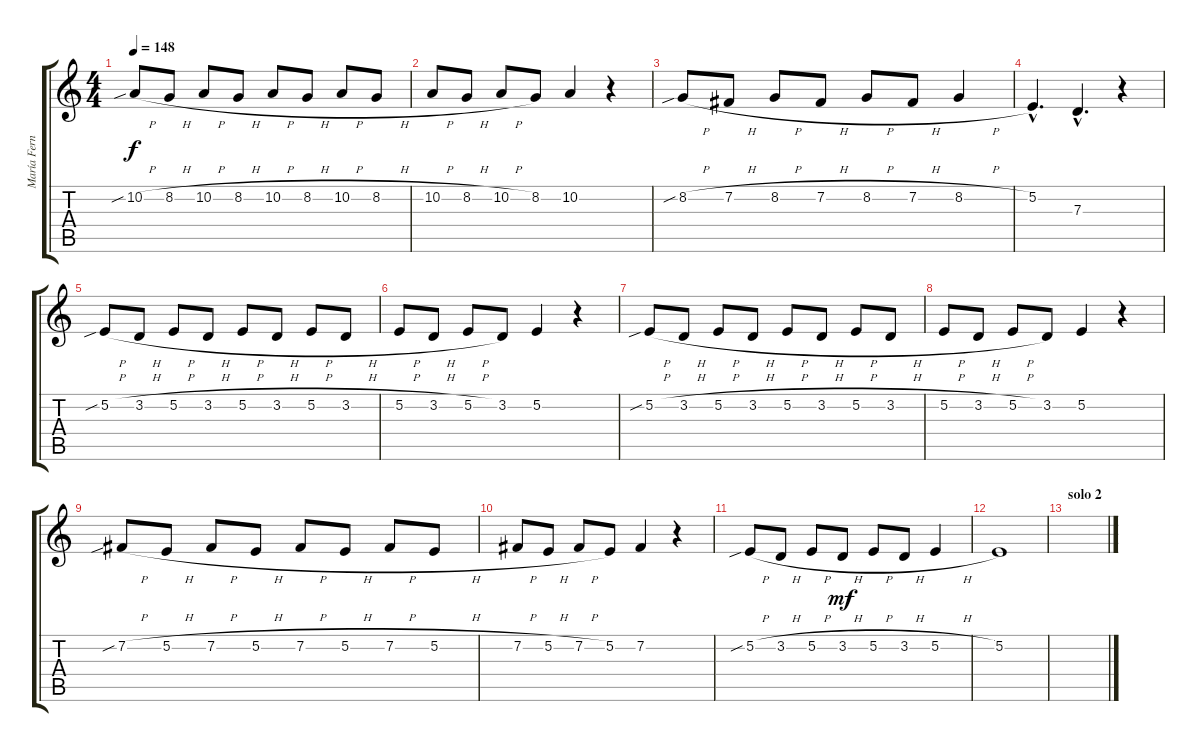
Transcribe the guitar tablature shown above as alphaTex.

\track ("María Fernanda (voz)" "María Fern") {instrument lead3calliope}
\staff {score tabs}
\tuning (E4 B3 G3 D3 A2 E2) {hide}
\ts (4 4)
\tempo 148
\clef g2
\ks c
10.2{sib h}.8{dy f} 8.2{h}.8 10.2{h}.8 8.2{h}.8 10.2{h}.8 8.2{h}.8 10.2{h}.8 8.2{h}.8 |
10.2{h}.8 8.2{h}.8 10.2{h}.8 8.2.8 10.2.4 r.4 |
8.2{sib h}.8 7.2{h}.8 8.2{h}.8 7.2{h}.8 8.2{h}.8 7.2{h}.8 8.2{h}.4 |
5.2{hac}.4{d} 7.3{hac}.4{d} r.4 |
5.2{sib h}.8 3.2{h}.8 5.2{h}.8 3.2{h}.8 5.2{h}.8 3.2{h}.8 5.2{h}.8 3.2{h}.8 |
5.2{h}.8 3.2{h}.8 5.2{h}.8 3.2.8 5.2.4 r.4 |
5.2{sib h}.8 3.2{h}.8 5.2{h}.8 3.2{h}.8 5.2{h}.8 3.2{h}.8 5.2{h}.8 3.2{h}.8 |
5.2{h}.8 3.2{h}.8 5.2{h}.8 3.2.8 5.2.4 r.4 |
7.2{sib h}.8 5.2{h}.8 7.2{h}.8 5.2{h}.8 7.2{h}.8 5.2{h}.8 7.2{h}.8 5.2{h}.8 |
7.2{h}.8 5.2{h}.8 7.2{h}.8 5.2.8 7.2.4 r.4 |
5.2{sib h}.8 3.2{h}.8 5.2{h}.8 3.2{h}.8{dy mf} 5.2{h}.8 3.2{h}.8 5.2{h}.4 |
5.2.1 |
\section ("" "solo 2")
